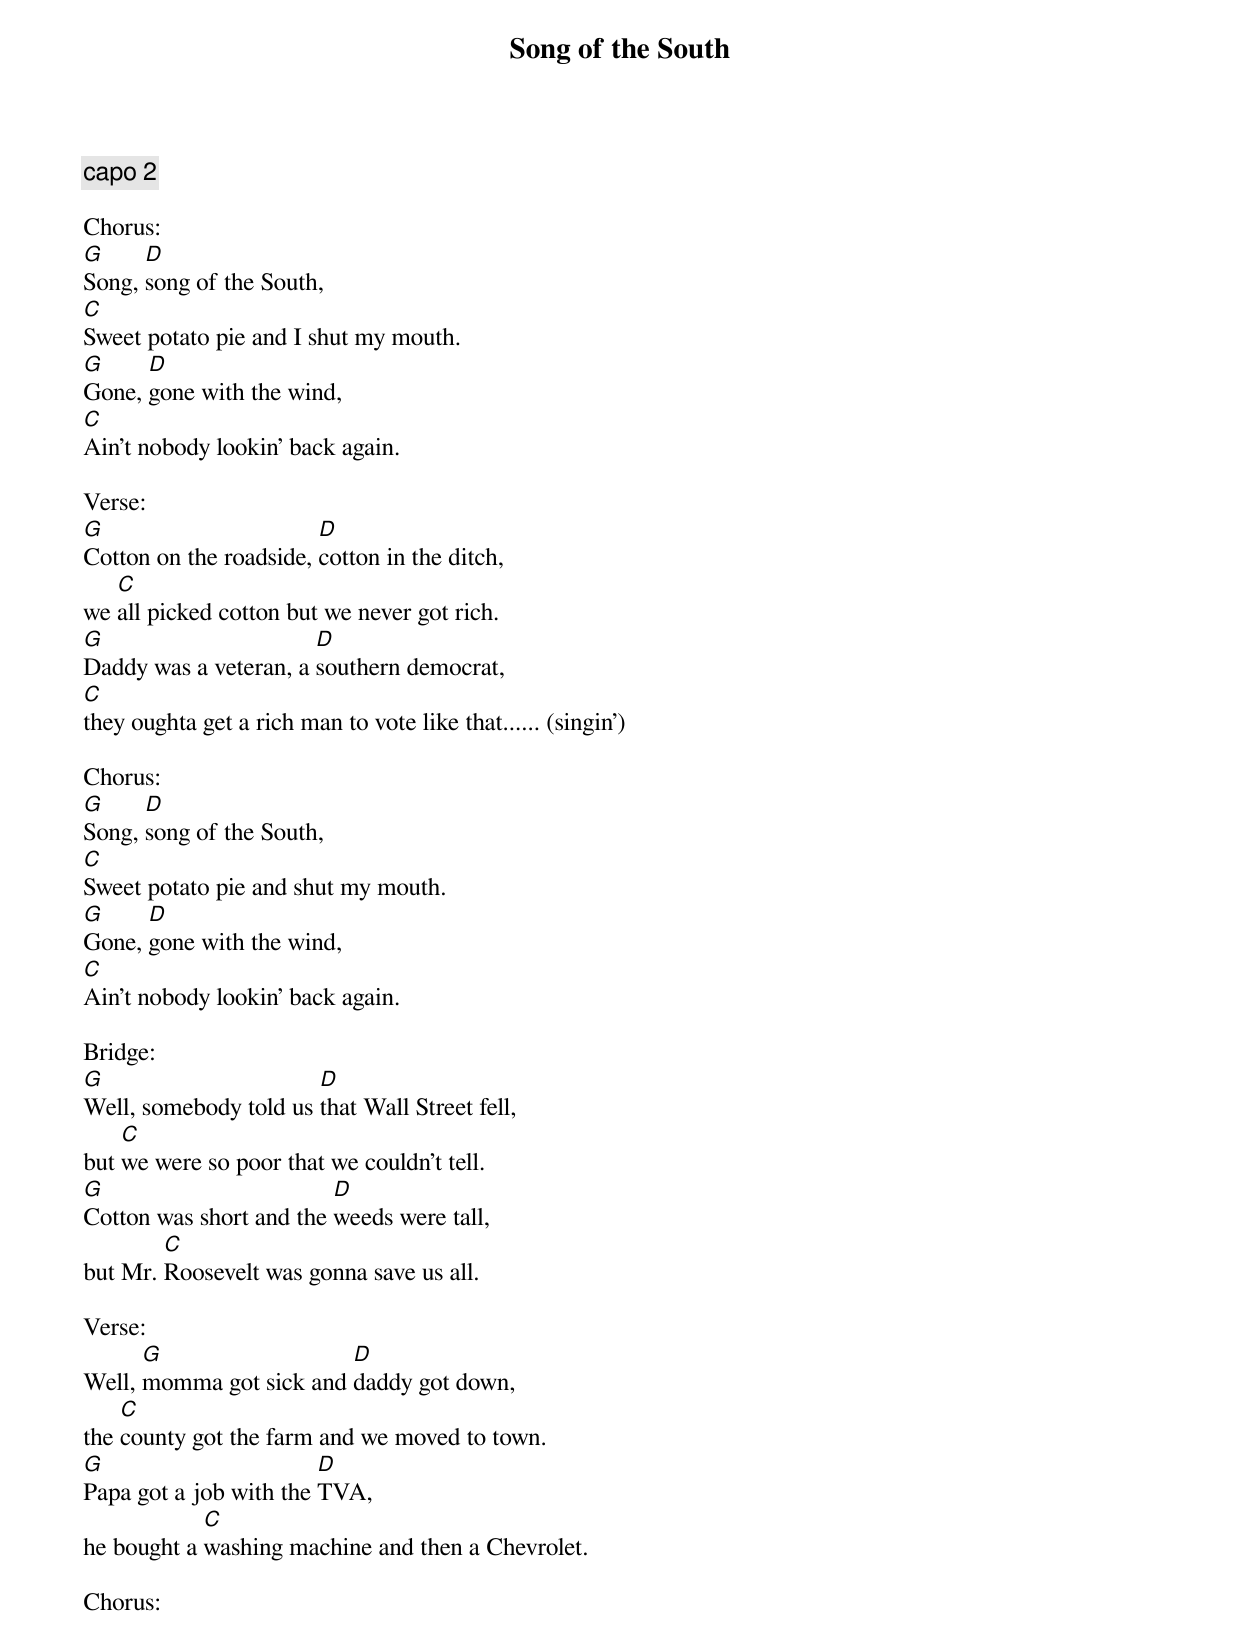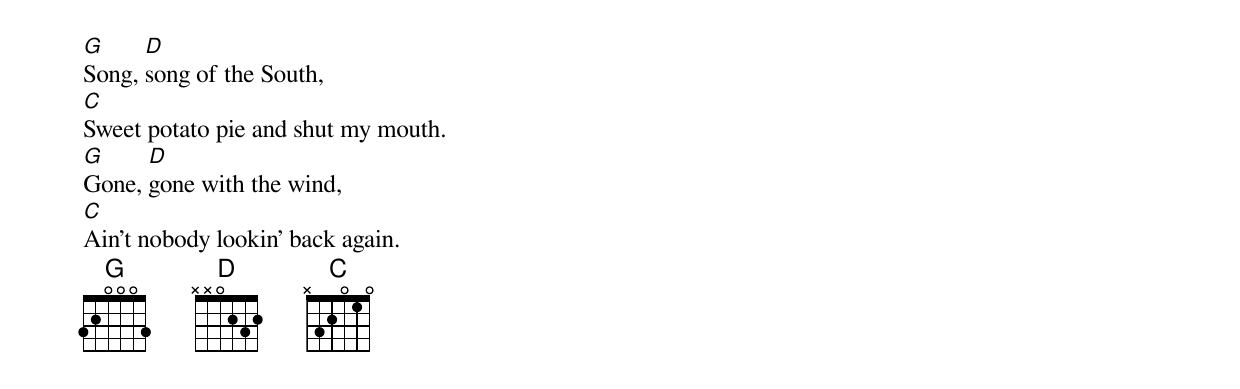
{title:Song of the South}
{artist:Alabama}
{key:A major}
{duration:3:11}
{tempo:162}
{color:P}

{comment: capo 2}

Chorus:
[G]Song, [D]song of the South,
[C]Sweet potato pie and I shut my mouth.
[G]Gone, [D]gone with the wind,
[C]Ain't nobody lookin' back again.

Verse:
[G]Cotton on the roadside, [D]cotton in the ditch,
we [C]all picked cotton but we never got rich.
[G]Daddy was a veteran, a [D]southern democrat,
[C]they oughta get a rich man to vote like that...... (singin’)

Chorus:
[G]Song, [D]song of the South,
[C]Sweet potato pie and shut my mouth.
[G]Gone, [D]gone with the wind,
[C]Ain't nobody lookin' back again.

Bridge:
[G]Well, somebody told us [D]that Wall Street fell,
but [C]we were so poor that we couldn't tell.
[G]Cotton was short and the [D]weeds were tall,
but Mr. [C]Roosevelt was gonna save us all.

Verse:
Well, [G]momma got sick and [D]daddy got down,
the [C]county got the farm and we moved to town.
[G]Papa got a job with the [D]TVA,
he bought a [C]washing machine and then a Chevrolet.

Chorus:
[G]Song, [D]song of the South,
[C]Sweet potato pie and shut my mouth.
[G]Gone, [D]gone with the wind,
[C]Ain't nobody lookin' back again.
